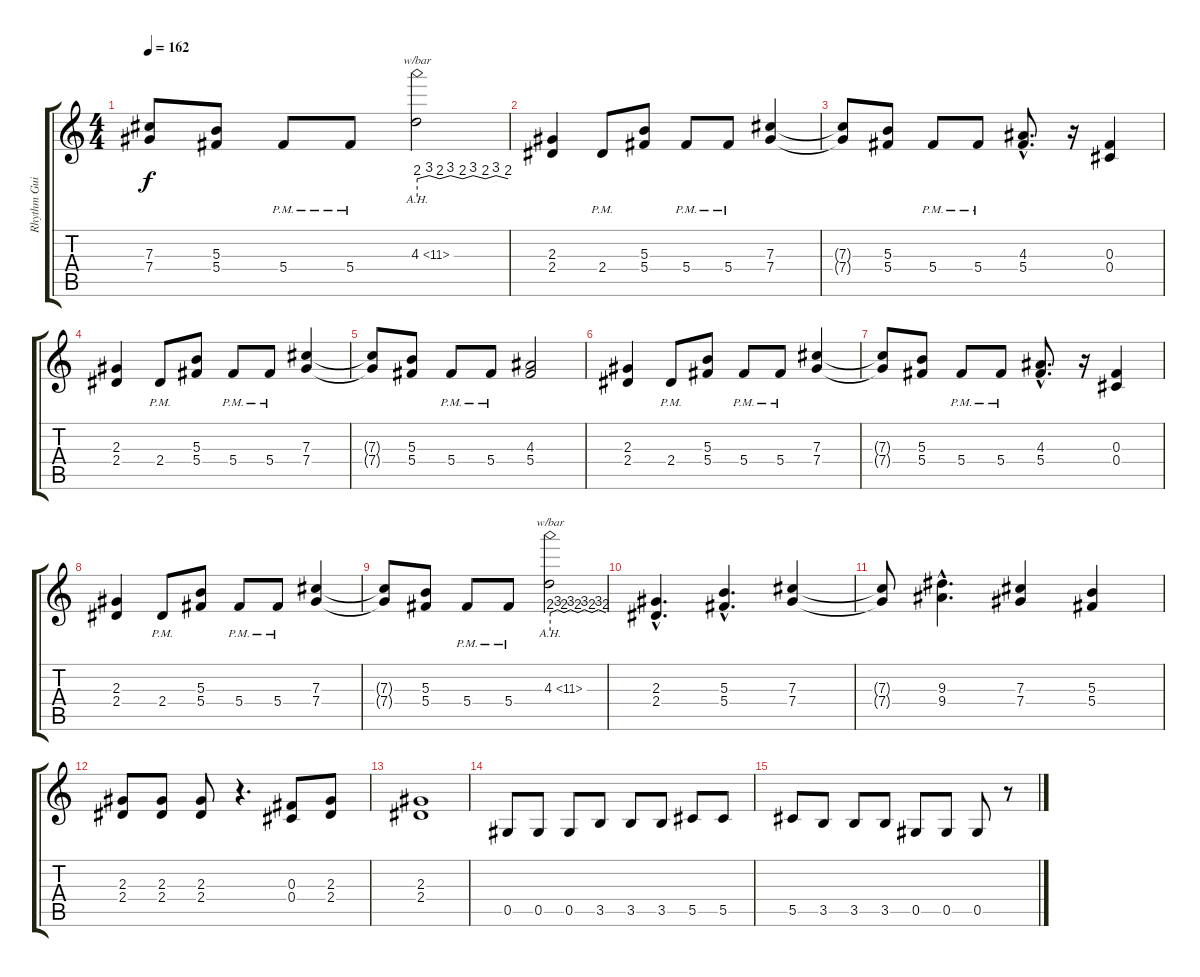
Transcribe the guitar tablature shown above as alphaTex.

\track ("Rhythm Guitar 2" "Rhythm Gui") {instrument distortionguitar}
\staff {score tabs}
\tuning (Eb4 Bb3 Gb3 Db3 Ab2 Eb2) {hide}
\ts (4 4)
\tempo 162
\clef g2
\ks c
(7.3{t} 7.4{t}).8{dy f} (5.3 5.4).8 5.4{pm}.8 5.4{pm}.8 4.3{ah 7}.2{tbe (custom default 0 8 8 12 15 8 22 12 30 8 37 12 45 8 52 12 60 8)} |
(2.3 2.4).4 2.4{pm}.8 (5.3 5.4).8 5.4{pm}.8 5.4{pm}.8 (7.3 7.4).4 |
(7.3{t} 7.4{t}).8 (5.3 5.4).8 5.4{pm}.8 5.4{pm}.8 (4.3{hac} 5.4{hac}).8{d} r.16 (0.3 0.4).4 |
(2.3 2.4).4 2.4{pm}.8 (5.3 5.4).8 5.4{pm}.8 5.4{pm}.8 (7.3 7.4).4 |
(7.3{t} 7.4{t}).8 (5.3 5.4).8 5.4{pm}.8 5.4{pm}.8 (4.3 5.4).2 |
(2.3 2.4).4 2.4{pm}.8 (5.3 5.4).8 5.4{pm}.8 5.4{pm}.8 (7.3 7.4).4 |
(7.3{t} 7.4{t}).8 (5.3 5.4).8 5.4{pm}.8 5.4{pm}.8 (4.3{hac} 5.4{hac}).8{d} r.16 (0.3 0.4).4 |
(2.3 2.4).4 2.4{pm}.8 (5.3 5.4).8 5.4{pm}.8 5.4{pm}.8 (7.3 7.4).4 |
(7.3{t} 7.4{t}).8 (5.3 5.4).8 5.4{pm}.8 5.4{pm}.8 4.3{ah 7}.2{tbe (custom default 0 8 8 12 15 8 22 12 30 8 37 12 45 8 52 12 60 8)} |
(2.3{hac} 2.4{hac}).4{d} (5.3{hac} 5.4{hac}).4{d} (7.3 7.4).4 |
(7.3{t} 7.4{t}).8 (9.3{hac} 9.4{hac}).4{d} (7.3 7.4).4 (5.3 5.4).4 |
(2.3 2.4).8 (2.3 2.4).8 (2.3 2.4).8 r.4{d} (0.3 0.4).8 (2.3 2.4).8 |
(2.3 2.4).1 |
0.5.8 0.5.8 0.5.8 3.5.8 3.5.8 3.5.8 5.5.8 5.5.8 |
5.5.8 3.5.8 3.5.8 3.5.8 0.5.8 0.5.8 0.5.8 r.8
